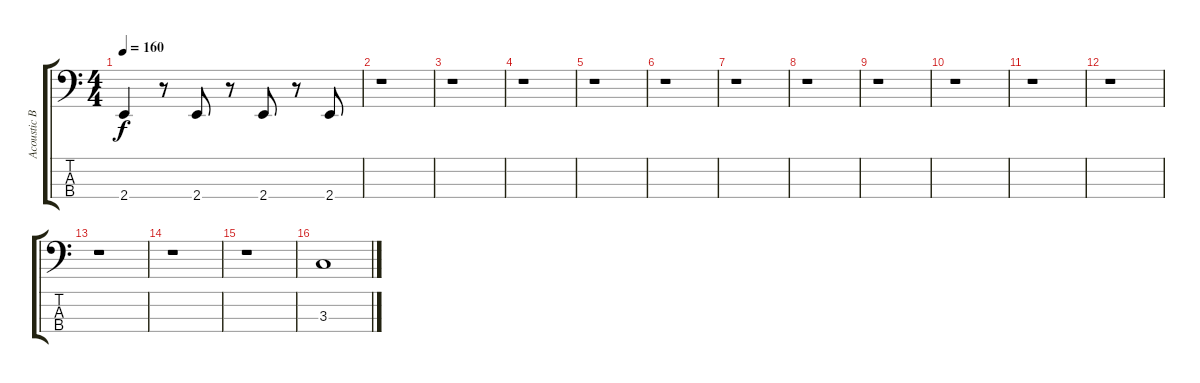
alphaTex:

\track ("Acoustic Bass" "Acoustic B") {instrument acousticbass}
\staff {score tabs}
\tuning (G2 D2 A1 D1) {hide}
\ts (4 4)
\tempo 160
\clef f4
\ks c
2.4.4{dy f} r.8 2.4.8 r.8 2.4.8 r.8 2.4.8 |
r.1 |
r.1 |
r.1 |
r.1 |
r.1 |
r.1 |
r.1 |
r.1 |
r.1 |
r.1 |
r.1 |
r.1 |
r.1 |
r.1 |
3.3.1
